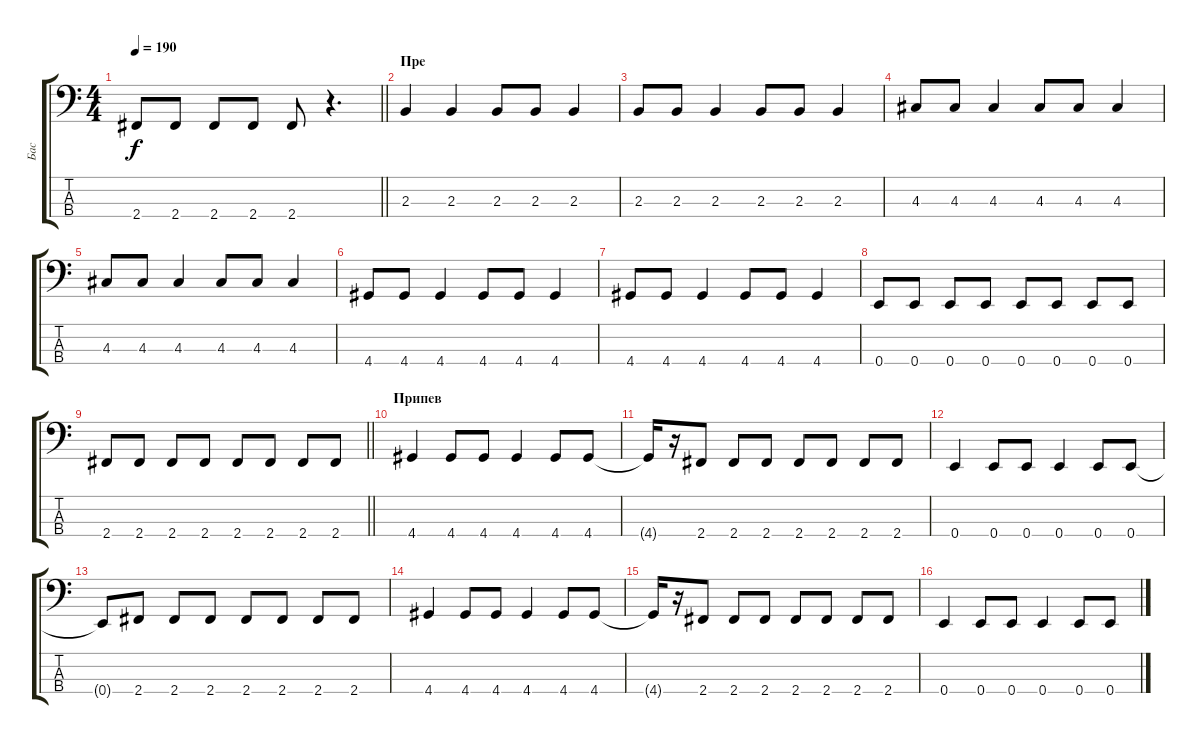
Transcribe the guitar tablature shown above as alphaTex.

\track ("Бас" "Бас") {instrument electricbassfinger}
\staff {score tabs}
\tuning (G2 D2 A1 E1) {hide}
\ts (4 4)
\tempo 190
\clef f4
\barLineRight lightlight
\ks c
2.4.8{dy f} 2.4.8 2.4.8 2.4.8 2.4.8 r.4{d} |
\section ("" "Пре")
2.3.4 2.3.4 2.3.8 2.3.8 2.3.4 |
2.3.8 2.3.8 2.3.4 2.3.8 2.3.8 2.3.4 |
4.3.8 4.3.8 4.3.4 4.3.8 4.3.8 4.3.4 |
4.3.8 4.3.8 4.3.4 4.3.8 4.3.8 4.3.4 |
4.4.8 4.4.8 4.4.4 4.4.8 4.4.8 4.4.4 |
4.4.8 4.4.8 4.4.4 4.4.8 4.4.8 4.4.4 |
0.4.8 0.4.8 0.4.8 0.4.8 0.4.8 0.4.8 0.4.8 0.4.8 |
\barLineRight lightlight
2.4.8 2.4.8 2.4.8 2.4.8 2.4.8 2.4.8 2.4.8 2.4.8 |
\section ("" "Припев")
4.4.4 4.4.8 4.4.8 4.4.4 4.4.8 4.4.8 |
4.4{t}.16 r.16 2.4.8 2.4.8 2.4.8 2.4.8 2.4.8 2.4.8 2.4.8 |
0.4.4 0.4.8 0.4.8 0.4.4 0.4.8 0.4.8 |
0.4{t}.8 2.4.8 2.4.8 2.4.8 2.4.8 2.4.8 2.4.8 2.4.8 |
4.4.4 4.4.8 4.4.8 4.4.4 4.4.8 4.4.8 |
4.4{t}.16 r.16 2.4.8 2.4.8 2.4.8 2.4.8 2.4.8 2.4.8 2.4.8 |
0.4.4 0.4.8 0.4.8 0.4.4 0.4.8 0.4.8
